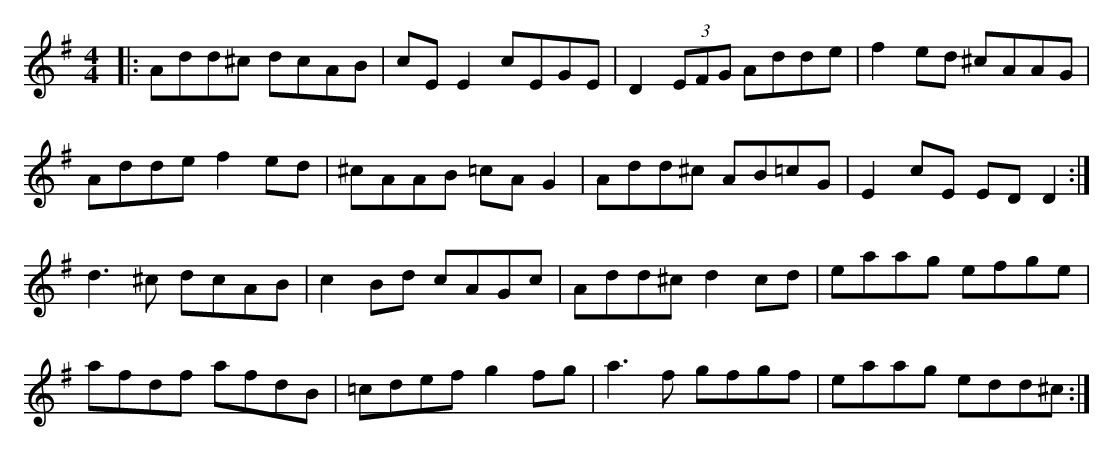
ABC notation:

X:1
M:4/4
K:Dmix
|:Add^c dcAB|cE E2 cEGE|D2 (3EFG Adde|f2 ed ^cAAG|
Adde f2 ed|^cAAB =cA G2|Add^c AB=cG|E2 cE ED D2:|
d3 ^c dcAB|c2 Bd cAGc|Add^c d2 cd|eaag efge|
afdf afdB|=cdef g2 fg|a3 f gfgf|eaag edd^c:|
